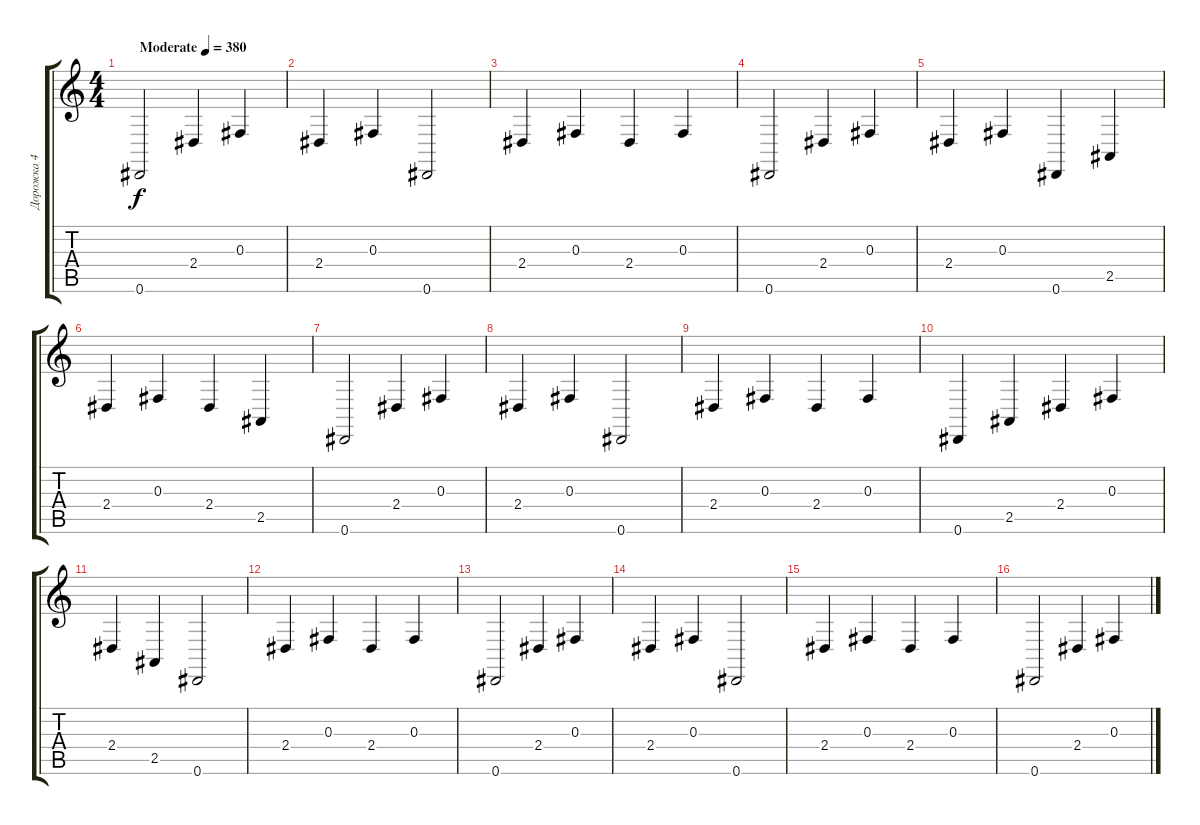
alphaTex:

\track ("Дорожка 4" "Дорожка 4") {instrument brightacousticpiano}
\staff {score tabs}
\tuning (Eb4 Bb3 Gb3 Db3 Ab2 Eb2) {hide}
\ts (4 4)
\tempo (380 "Moderate")
\clef g2
\ks c
0.6.2{dy f instrument brightacousticpiano} 2.4.4 0.3.4 |
2.4.4 0.3.4 0.6.2 |
2.4.4 0.3.4 2.4.4 0.3.4 |
0.6.2 2.4.4 0.3.4 |
2.4.4 0.3.4 0.6.4 2.5.4 |
2.4.4 0.3.4 2.4.4 2.5.4 |
0.6.2 2.4.4 0.3.4 |
2.4.4 0.3.4 0.6.2 |
2.4.4 0.3.4 2.4.4 0.3.4 |
0.6.4 2.5.4 2.4.4 0.3.4 |
2.4.4 2.5.4 0.6.2 |
2.4.4 0.3.4 2.4.4 0.3.4 |
0.6.2 2.4.4 0.3.4 |
2.4.4 0.3.4 0.6.2 |
2.4.4 0.3.4 2.4.4 0.3.4 |
0.6.2 2.4.4 0.3.4
